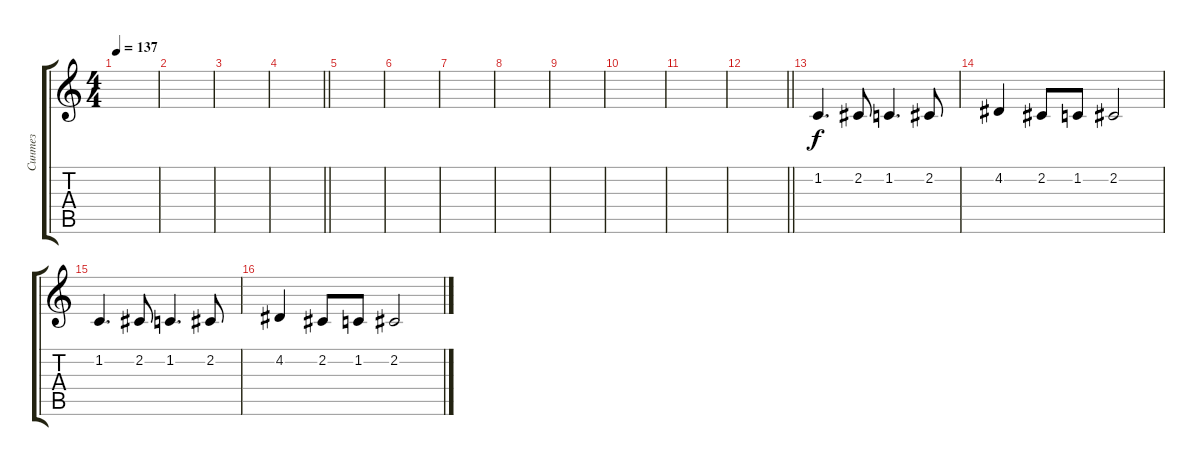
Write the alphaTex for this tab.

\track ("Синтез" "Синтез") {instrument reedorgan}
\staff {score tabs}
\tuning (E4 B3 G3 D3 A2 E2) {hide}
\ts (4 4)
\tempo 137
\clef g2
\ks c
|
|
|
\barLineRight lightlight
|
|
|
|
|
|
|
|
\barLineRight lightlight
|
1.2.4{d} 2.2.8 1.2.4{d} 2.2.8 |
4.2.4 2.2.8 1.2.8 2.2.2 |
1.2.4{d} 2.2.8 1.2.4{d} 2.2.8 |
4.2.4 2.2.8 1.2.8 2.2.2
